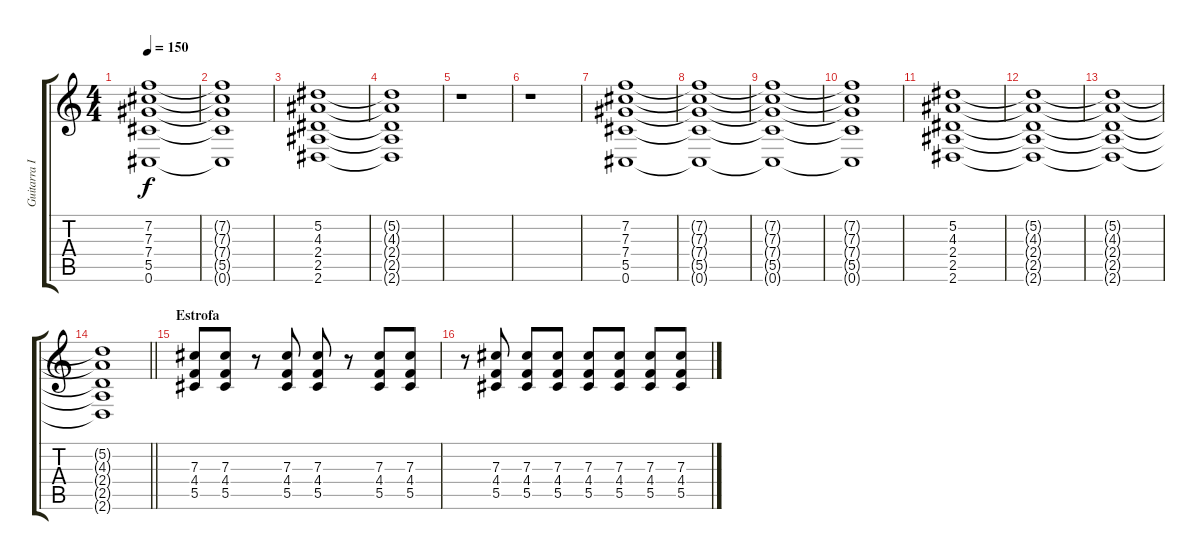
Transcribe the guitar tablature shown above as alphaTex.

\track ("Guitarra II" "Guitarra I") {instrument distortionguitar}
\staff {score tabs}
\tuning (Eb4 Bb3 Gb3 Db3 Ab2 Db2) {hide}
\ts (4 4)
\tempo 150
\clef g2
\ks c
(7.2{t} 7.3{t} 7.4{t} 5.5{t} 0.6{t}).1{dy f} |
(7.2{t} 7.3{t} 7.4{t} 5.5{t} 0.6{t}).1 |
(5.2 4.3 2.4 2.5 2.6).1 |
(5.2{t} 4.3{t} 2.4{t} 2.5{t} 2.6{t}).1 |
r.1 |
r.1 |
(7.2 7.3 7.4 5.5 0.6).1 |
(7.2{t} 7.3{t} 7.4{t} 5.5{t} 0.6{t}).1 |
(7.2{t} 7.3{t} 7.4{t} 5.5{t} 0.6{t}).1 |
(7.2{t} 7.3{t} 7.4{t} 5.5{t} 0.6{t}).1 |
(5.2 4.3 2.4 2.5 2.6).1 |
(5.2{t} 4.3{t} 2.4{t} 2.5{t} 2.6{t}).1 |
(5.2{t} 4.3{t} 2.4{t} 2.5{t} 2.6{t}).1 |
\barLineRight lightlight
(5.2{t} 4.3{t} 2.4{t} 2.5{t} 2.6{t}).1 |
\section ("" "Estrofa")
(7.3 4.4 5.5).8 (7.3 4.4 5.5).8 r.8 (7.3 4.4 5.5).8 (7.3 4.4 5.5).8 r.8 (7.3 4.4 5.5).8 (7.3 4.4 5.5).8 |
r.8 (7.3 4.4 5.5).8 (7.3 4.4 5.5).8 (7.3 4.4 5.5).8 (7.3 4.4 5.5).8 (7.3 4.4 5.5).8 (7.3 4.4 5.5).8 (7.3 4.4 5.5).8
